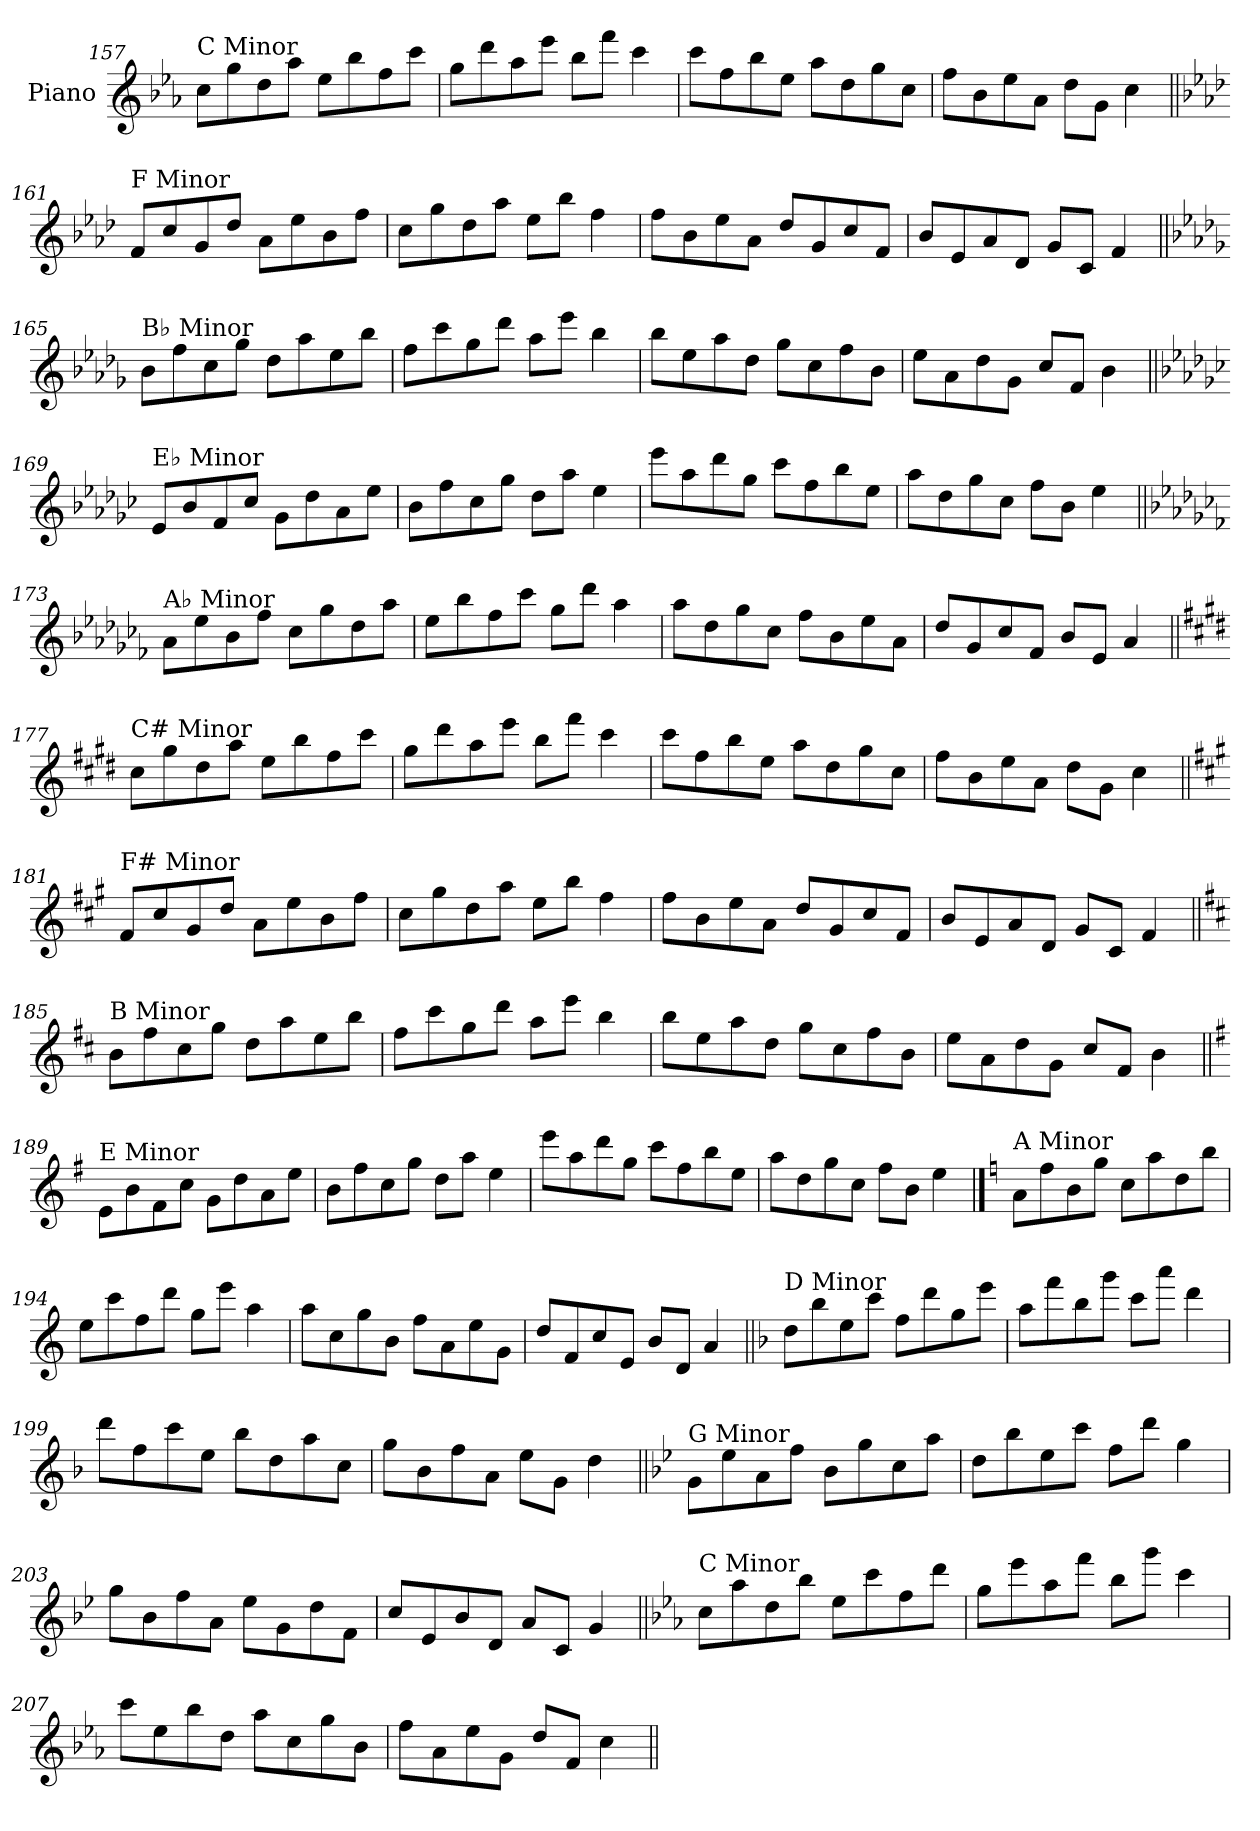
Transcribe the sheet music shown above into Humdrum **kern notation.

**kern
*part1
*staff1
*I"Piano
*I'Pno.
!!LO:LB:g=z
*clefG2
*k[b-e-a-]
=157
!LO:TX:a:t=C Minor
8cc\L
8gg\
8dd\
8aa-\J
8ee-\L
8bb-\
8ff\
8ccc\J
=158
8gg\L
8ddd\
8aa-\
8eee-\J
8bb-\L
8fff\J
4ccc\
=159
8ccc\L
8ff\
8bb-\
8ee-\J
8aa-\L
8dd\
8gg\
8cc\J
=160
8ff\L
8b-\
8ee-\
8a-\J
8dd\L
8g\J
4cc\
!!LO:LB:g=z
=161||
*k[b-e-a-d-]
!LO:TX:a:t=F Minor
8f/L
8cc/
8g/
8dd-/J
8a-\L
8ee-\
8b-\
8ff\J
=162
8cc\L
8gg\
8dd-\
8aa-\J
8ee-\L
8bb-\J
4ff\
=163
8ff\L
8b-\
8ee-\
8a-\J
8dd-/L
8g/
8cc/
8f/J
=164
8b-/L
8e-/
8a-/
8d-/J
8g/L
8c/J
4f/
!!LO:LB:g=z
=165||
*k[b-e-a-d-g-]
!LO:TX:a:t=B♭ Minor
8b-\L
8ff\
8cc\
8gg-\J
8dd-\L
8aa-\
8ee-\
8bb-\J
=166
8ff\L
8ccc\
8gg-\
8ddd-\J
8aa-\L
8eee-\J
4bb-\
=167
8bb-\L
8ee-\
8aa-\
8dd-\J
8gg-\L
8cc\
8ff\
8b-\J
=168
8ee-\L
8a-\
8dd-\
8g-\J
8cc/L
8f/J
4b-\
!!LO:PB:g=z
=169||
*k[b-e-a-d-g-c-]
!LO:TX:a:t=E♭ Minor
8e-/L
8b-/
8f/
8cc-/J
8g-\L
8dd-\
8a-\
8ee-\J
=170
8b-\L
8ff\
8cc-\
8gg-\J
8dd-\L
8aa-\J
4ee-\
=171
8eee-\L
8aa-\
8ddd-\
8gg-\J
8ccc-\L
8ff\
8bb-\
8ee-\J
=172
8aa-\L
8dd-\
8gg-\
8cc-\J
8ff\L
8b-\J
4ee-\
!!LO:LB:g=z
=173||
*k[b-e-a-d-g-c-f-]
!LO:TX:a:t=A♭ Minor
8a-\L
8ee-\
8b-\
8ff-\J
8cc-\L
8gg-\
8dd-\
8aa-\J
=174
8ee-\L
8bb-\
8ff-\
8ccc-\J
8gg-\L
8ddd-\J
4aa-\
=175
8aa-\L
8dd-\
8gg-\
8cc-\J
8ff-\L
8b-\
8ee-\
8a-\J
=176
8dd-/L
8g-/
8cc-/
8f-/J
8b-/L
8e-/J
4a-/
!!LO:LB:g=z
=177||
*k[f#c#g#d#]
!LO:TX:a:t=C# Minor
8cc#\L
8gg#\
8dd#\
8aa\J
8ee\L
8bb\
8ff#\
8ccc#\J
=178
8gg#\L
8ddd#\
8aa\
8eee\J
8bb\L
8fff#\J
4ccc#\
=179
8ccc#\L
8ff#\
8bb\
8ee\J
8aa\L
8dd#\
8gg#\
8cc#\J
=180
8ff#\L
8b\
8ee\
8a\J
8dd#\L
8g#\J
4cc#\
!!LO:LB:g=z
=181||
*k[f#c#g#]
!LO:TX:a:t=F# Minor
8f#/L
8cc#/
8g#/
8dd/J
8a\L
8ee\
8b\
8ff#\J
=182
8cc#\L
8gg#\
8dd\
8aa\J
8ee\L
8bb\J
4ff#\
=183
8ff#\L
8b\
8ee\
8a\J
8dd/L
8g#/
8cc#/
8f#/J
=184
8b/L
8e/
8a/
8d/J
8g#/L
8c#/J
4f#/
!!LO:LB:g=z
=185||
*k[f#c#]
!LO:TX:a:t=B Minor
8b\L
8ff#\
8cc#\
8gg\J
8dd\L
8aa\
8ee\
8bb\J
=186
8ff#\L
8ccc#\
8gg\
8ddd\J
8aa\L
8eee\J
4bb\
=187
8bb\L
8ee\
8aa\
8dd\J
8gg\L
8cc#\
8ff#\
8b\J
=188
8ee\L
8a\
8dd\
8g\J
8cc#/L
8f#/J
4b\
!!LO:LB:g=z
=189||
*k[f#]
!LO:TX:a:t=E Minor
8e\L
8b\
8f#\
8cc\J
8g\L
8dd\
8a\
8ee\J
=190
8b\L
8ff#\
8cc\
8gg\J
8dd\L
8aa\J
4ee\
=191
8eee\L
8aa\
8ddd\
8gg\J
8ccc\L
8ff#\
8bb\
8ee\J
=192
8aa\L
8dd\
8gg\
8cc\J
8ff#\L
8b\J
4ee\
!!LO:PB:g=z
==193
*k[]
!LO:TX:a:t=A Minor
8a\L
8ff\
8b\
8gg\J
8cc\L
8aa\
8dd\
8bb\J
=194
8ee\L
8ccc\
8ff\
8ddd\J
8gg\L
8eee\J
4aa\
=195
8aa\L
8cc\
8gg\
8b\J
8ff\L
8a\
8ee\
8g\J
=196
8dd/L
8f/
8cc/
8e/J
8b/L
8d/J
4a/
!!LO:LB:g=z
=197||
*k[b-]
!LO:TX:a:t=D Minor
8dd\L
8bb-\
8ee\
8ccc\J
8ff\L
8ddd\
8gg\
8eee\J
=198
8aa\L
8fff\
8bb-\
8ggg\J
8ccc\L
8aaa\J
4ddd\
=199
8ddd\L
8ff\
8ccc\
8ee\J
8bb-\L
8dd\
8aa\
8cc\J
=200
8gg\L
8b-\
8ff\
8a\J
8ee\L
8g\J
4dd\
!!LO:LB:g=z
=201||
*k[b-e-]
!LO:TX:a:t=G Minor
8g\L
8ee-\
8a\
8ff\J
8b-\L
8gg\
8cc\
8aa\J
=202
8dd\L
8bb-\
8ee-\
8ccc\J
8ff\L
8ddd\J
4gg\
=203
8gg\L
8b-\
8ff\
8a\J
8ee-\L
8g\
8dd\
8f\J
=204
8cc/L
8e-/
8b-/
8d/J
8a/L
8c/J
4g/
!!LO:LB:g=z
=205||
*k[b-e-a-]
!LO:TX:a:t=C Minor
8cc\L
8aa-\
8dd\
8bb-\J
8ee-\L
8ccc\
8ff\
8ddd\J
=206
8gg\L
8eee-\
8aa-\
8fff\J
8bb-\L
8ggg\J
4ccc\
=207
8ccc\L
8ee-\
8bb-\
8dd\J
8aa-\L
8cc\
8gg\
8b-\J
=208
8ff\L
8a-\
8ee-\
8g\J
8dd/L
8f/J
4cc\
=||
*-
